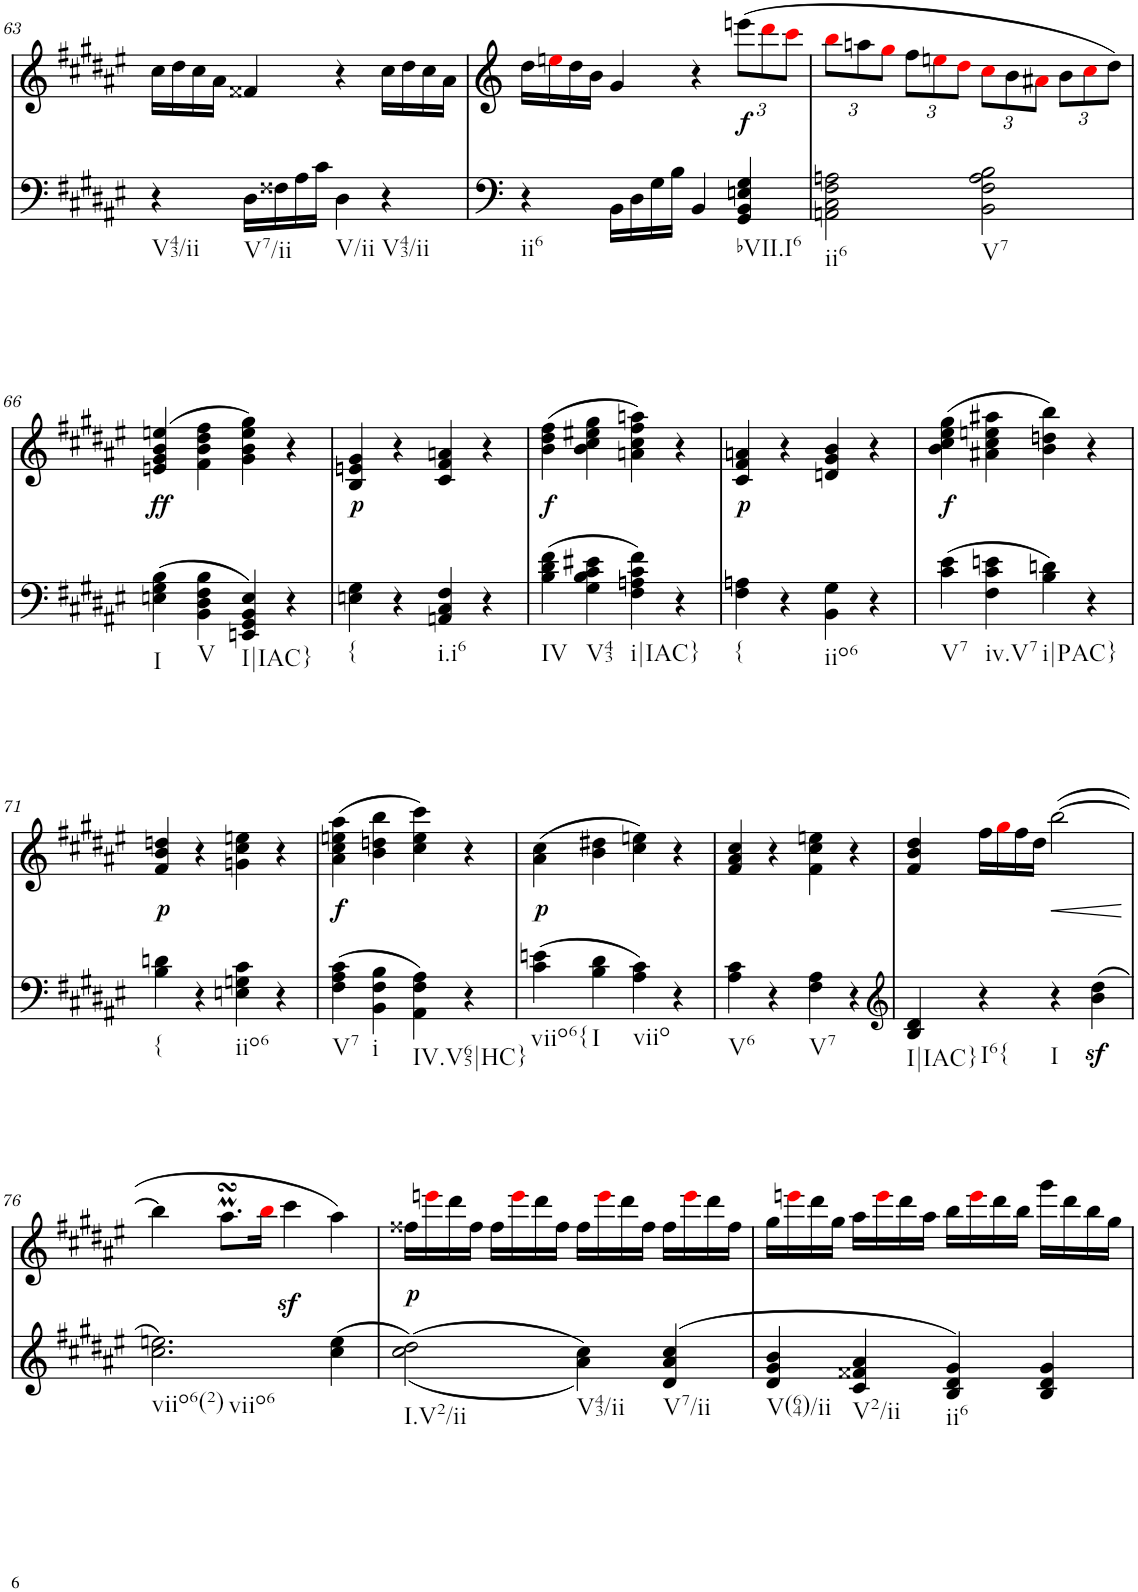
**kern	**kern	**text	**dynam
*part2	*part1	*part1	*part1
*staff2	*staff1	*staff1	*staff1
*I"piano	*I"piano	*	*
*I'Pno	*I'Pno	*	*
!!LO:PB:g=z
*clefF4	*clefG2	*	*
*k[f#c#g#d#a#e#]	*k[f#c#g#d#a#e#]	*	*
*F#:	*F#:	*	*
*M4/4	*M4/4	*	*
*met(c)	*met(c)	*	*
=63	=63	=63	=63
!LO:TX:b:t=V43/ii	!	!	!
4r	16cc#\LL	.	.
.	16dd#\	.	.
.	16cc#\	.	.
.	16a#\JJ	.	.
!LO:TX:b:t=V7/ii	!	!	!
16D#\LL	4f##X/	.	.
16F##X\	.	.	.
16A#\	.	.	.
16c#\JJ	.	.	.
!LO:TX:b:t=V/ii	!	!	!
4D#\	4r	.	.
!LO:TX:b:t=V43/ii	!	!	!
4r	16cc#\LL	.	.
.	16dd#\	.	.
.	16cc#\	.	.
.	16a#\JJ	.	.
=64	=64	=64	=64
!LO:TX:b:t=ii6	!	!	!
4r	16dd#\LL	.	.
.	16eeni\	.	.
.	16dd#\	.	.
.	16b\JJ	.	.
16BB\LL	4g#/	.	.
16D#\	.	.	.
16G#\	.	.	.
16B\JJ	.	.	.
4BB/	4r	.	.
*	*Xbrackettup	*	*
!LO:TX:b:t=bVII.I6	!	!	!
!	!	!LO:LY:b	!
4GG#/ 4BB/ 4En/ 4G#/	(12eeen\L	.	.
.	12ddd#i\	.	.
.	12ccc#i\J	.	.
=65	=65	=65	=65
!LO:TX:b:t=ii6	!	!	!
2AAn\ 2C#\ 2F#\ 2An\	12bbi\L	.	.
.	12aan\	.	.
.	12gg#i\J	.	.
.	12ff#\L	.	.
.	12eeni\	.	.
.	12dd#i\J	.	.
!LO:TX:b:t=V7	!	!	!
2BB\ 2F#\ 2A\ 2B\	12cc#i\L	.	.
.	12b\	.	.
.	12a#Xi\J	.	.
.	12b\L	.	.
.	12cc#i\	.	.
.	12dd#\J)	.	.
!!LO:LB:g=z
=66	=66	=66	=66
!LO:TX:b:t=I	!	!	!
!	!	!LO:LY:b	!
(4En\ 4G#\ 4B\	(4en/ 4g#/ 4b/ 4een/	.	.
!LO:TX:b:t=V	!	!	!
4BB\ 4D#\ 4F#\ 4B\	4f#\ 4b\ 4dd#\ 4ff#\	.	.
!LO:TX:b:t=I|IAC}	!	!	!
4EEn/ 4GG#/ 4BB/ 4E/)	4g#\ 4b\ 4ee\ 4gg#\)	.	.
4r	4r	.	.
=67	=67	=67	=67
!LO:TX:b:t={	!	!	!
!	!	!LO:LY:b	!
4En\ 4G#\	4B/ 4en/ 4g#/	.	.
4r	4r	.	.
!LO:TX:b:t=i.i6	!	!	!
4AAn/ 4C#/ 4F#/	4c#/ 4f#/ 4an/	.	.
4r	4r	.	.
=68	=68	=68	=68
!LO:TX:b:t=IV	!	!	!
!	!	!LO:LY:b	!
(4B\ 4d#\ 4f#\	(4b\ 4dd#\ 4ff#\	.	.
!LO:TX:b:t=V43	!	!	!
4G#\ 4B\ 4c#\ 4e#X\	4b\ 4cc#\ 4ee#X\ 4gg#\	.	.
!LO:TX:b:t=i|IAC}	!	!	!
4F#\ 4An\ 4c#\ 4f#\)	4an\ 4cc#\ 4ff#\ 4aan\)	.	.
4r	4r	.	.
=69	=69	=69	=69
!LO:TX:b:t={	!	!	!
!	!	!LO:LY:b	!
4F#\ 4An\	4c#/ 4f#/ 4an/	.	.
4r	4r	.	.
!LO:TX:b:t=iio6	!	!	!
4BB\ 4G#\	4dn/ 4g#/ 4b/	.	.
4r	4r	.	.
=70	=70	=70	=70
!LO:TX:b:t=V7	!	!	!
!	!	!LO:LY:b	!
(4c#\ 4e#\	(4b\ 4cc#\ 4ee#\ 4gg#\	.	.
!LO:TX:b:t=iv.V7	!	!	!
4F#\ 4c#\ 4en\	4a#X\ 4cc#\ 4een\ 4aa#X\	.	.
!LO:TX:b:t=i|PAC}	!	!	!
4B\ 4dn\)	4b\ 4ddn\ 4bb\)	.	.
4r	4r	.	.
!!LO:LB:g=z
=71	=71	=71	=71
!LO:TX:b:t={	!	!	!
!	!	!LO:LY:b	!
4B\ 4dn\	4f#/ 4b/ 4ddn/	.	.
4r	4r	.	.
!LO:TX:b:t=iio6	!	!	!
4En\ 4Gn\ 4c#\	4gn\ 4cc#\ 4een\	.	.
4r	4r	.	.
=72	=72	=72	=72
!LO:TX:b:t=V7	!	!	!
!	!	!LO:LY:b	!
(4F#\ 4A#\ 4c#\	(4a#\ 4cc#\ 4een\ 4aa#\	.	.
!LO:TX:b:t=i	!	!	!
4BB\ 4F#\ 4B\	4b\ 4ddn\ 4bb\	.	.
!LO:TX:b:t=IV.V65|HC}	!	!	!
4AA#\ 4F#\ 4A#\)	4cc#\ 4ee\ 4ccc#\)	.	.
4r	4r	.	.
=73	=73	=73	=73
!LO:TX:b:t=viio6{	!	!	!
!	!	!LO:LY:b	!
(4c#\ 4en\	(4a#\ 4cc#\	.	.
!LO:TX:b:t=I	!	!	!
4B\ 4d#\	4b\ 4dd#X\	.	.
!LO:TX:b:t=viio	!	!	!
4A#\ 4c#\)	4cc#\ 4een\)	.	.
4r	4r	.	.
=74	=74	=74	=74
!LO:TX:b:t=V6	!	!	!
4A#\ 4c#\	4f#/ 4a#/ 4cc#/	.	.
4r	4r	.	.
!LO:TX:b:t=V7	!	!	!
4F#\ 4A#\	4f#\ 4cc#\ 4een\	.	.
4r	4r	.	.
=75	=75	=75	=75
*clefG2	*	*	*
!LO:TX:b:t=I|IAC}	!	!	!
4B/ 4d#/	4f#/ 4b/ 4dd#/	.	.
!LO:TX:b:t=I6{	!	!	!
4r	16ff#\LL	.	.
.	16gg#i\	.	.
.	16ff#\	.	.
.	16dd#\JJ	.	.
!LO:TX:b:t=I	!	!	!
!	!	!	!LO:HP:b
4r	([2bb\	.	<
(4b\z< 4dd#\z<	.	.	.
.	.	.	[
!!LO:LB:g=z
=76	=76	=76	=76
!LO:TX:b:t=viio6(2)	!	!	!
!LO:TX:b:t=viio6	!	!	!
2.cc#\ 2.een\)	4bb\]	.	.
.	8.aa#msSsS\L	.	.
.	16bbi\Jk	.	.
.	4ccc#z<\	.	.
(4cc#\ 4ee\	4aa#\)	.	.
=77	=77	=77	=77
!LO:TX:b:t=I.V2/ii	!	!	!
!	!	!LO:LY:b	!
(<(2cc#\ 2dd#\)	16ff##X\LL	.	.
.	16eeeni\	.	.
.	16ddd#\	.	.
.	16ff##\JJ	.	.
.	16ff##\LL	.	.
.	16eeei\	.	.
.	16ddd#\	.	.
.	16ff##\JJ	.	.
!LO:TX:b:t=V43/ii	!	!	!
4a#\ 4cc#\))	16ff##\LL	.	.
.	16eeei\	.	.
.	16ddd#\	.	.
.	16ff##\JJ	.	.
!LO:TX:b:t=V7/ii	!	!	!
(>4d#/ 4a#/ 4cc#/	16ff##\LL	.	.
.	16eeei\	.	.
.	16ddd#\	.	.
.	16ff##\JJ	.	.
=78	=78	=78	=78
!LO:TX:b:t=V(64)/ii	!	!	!
4d#/ 4g#/ 4b/	16gg#\LL	.	.
.	16eeeni\	.	.
.	16ddd#\	.	.
.	16gg#\JJ	.	.
!LO:TX:b:t=V2/ii	!	!	!
4c#/ 4f##X/ 4a#/	16aa#\LL	.	.
.	16eeei\	.	.
.	16ddd#\	.	.
.	16aa#\JJ	.	.
!LO:TX:b:t=ii6	!	!	!
4B/ 4d#/ 4g#/)	16bb\LL	.	.
.	16eeei\	.	.
.	16ddd#\	.	.
.	16bb\JJ	.	.
4B/ 4d#/ 4g#/	16ggg#\LL	.	.
.	16ddd#\	.	.
.	16bb\	.	.
.	16gg#\JJ	.	.
=	=	=	=
*-	*-	*-	*-
